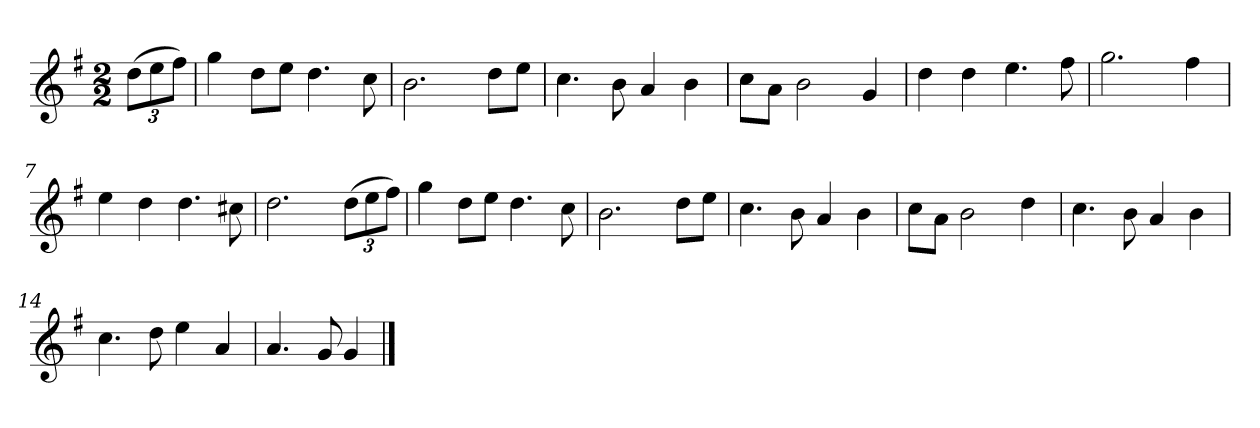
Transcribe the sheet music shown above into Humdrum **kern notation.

**kern
*part1
*staff1
*k[f#]
*M2/2
*MM120
=
(12ddL
12ee
12ff#J)
=1
4gg
8ddL
8eeJ
4.dd
8cc
=2
2.b
8ddL
8eeJ
=3
4.cc
8b
4a
4b
=4
8ccL
8aJ
2b
4g
=5
4dd
4dd
4.ee
8ff#
=6
2.gg
4ff#
=7
4ee
4dd
4.dd
8cc#X
=8
2.dd
(12ddL
12ee
12ff#J)
=9
4gg
8ddL
8eeJ
4.dd
8cc
=10
2.b
8ddL
8eeJ
=11
4.cc
8b
4a
4b
=12
8ccL
8aJ
2b
4dd
=13
4.cc
8b
4a
4b
=14
4.cc
8dd
4ee
4a
=15
4.a
8g
4g
==
*-
